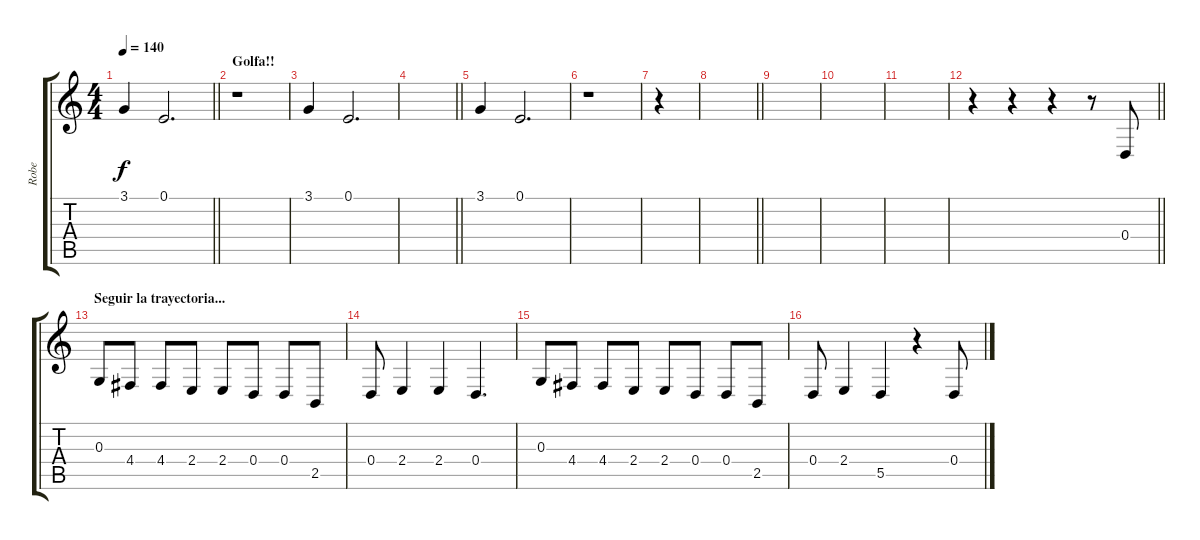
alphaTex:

\track ("Robe" "Robe") {instrument flute}
\staff {score tabs}
\tuning (E4 B3 G3 D3 A2 E2) {hide}
\ts (4 4)
\tempo 140
\clef g2
\barLineRight lightlight
\ks c
3.1.4{dy f} 0.1.2{d} |
\section ("" "Golfa!!")
r.1 |
3.1.4 0.1.2{d} |
\barLineRight lightlight
|
3.1.4 0.1.2{d} |
r.1 |
r.4 |
\barLineRight lightlight
|
|
|
|
\barLineRight lightlight
r.4 r.4 r.4 r.8 0.4.8 |
\section ("" "Seguir la trayectoria...")
0.3.8 4.4.8 4.4.8 2.4.8 2.4.8 0.4.8 0.4.8 2.5.8 |
0.4.8 2.4.4 2.4.4 0.4.4{d} |
0.3.8 4.4.8 4.4.8 2.4.8 2.4.8 0.4.8 0.4.8 2.5.8 |
0.4.8 2.4.4 5.5.4 r.4 0.4.8
